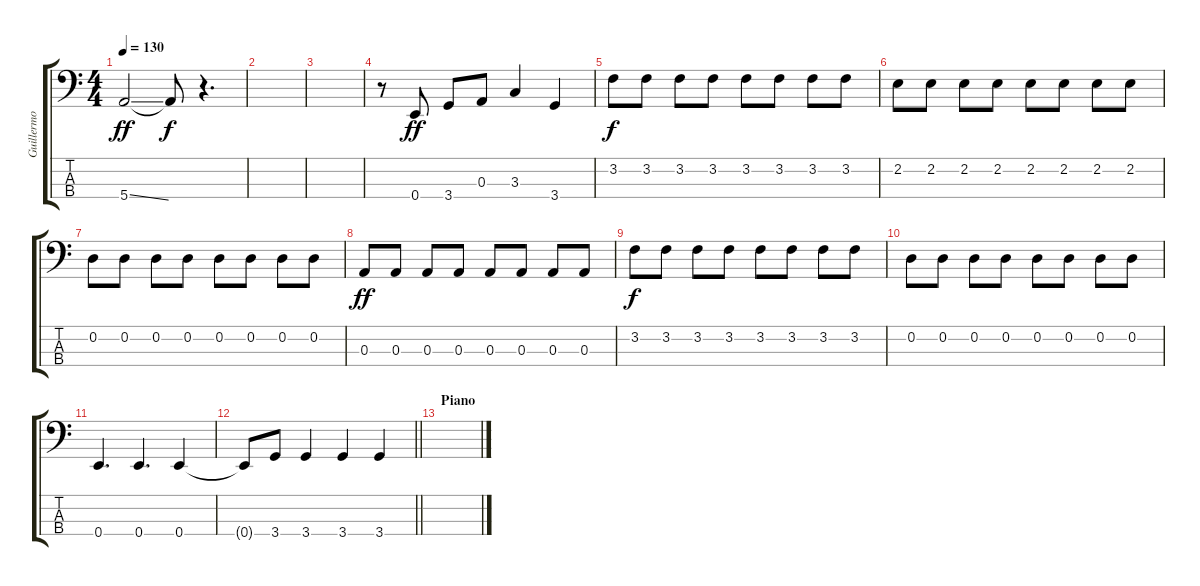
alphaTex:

\track ("Guillermo Sánchez" "Guillermo ") {instrument electricbassfinger}
\staff {score tabs}
\tuning (G2 D2 A1 E1) {hide}
\ts (4 4)
\tempo 130
\clef f4
\ks c
5.4{ss}.2{dy ff} 5.4{t}.8{dy f} r.4{d} |
|
|
r.8 0.4.8{dy ff} 3.4.8 0.3.8 3.3.4 3.4.4 |
3.2.8{dy f} 3.2.8 3.2.8 3.2.8 3.2.8 3.2.8 3.2.8 3.2.8 |
2.2.8 2.2.8 2.2.8 2.2.8 2.2.8 2.2.8 2.2.8 2.2.8 |
0.2.8 0.2.8 0.2.8 0.2.8 0.2.8 0.2.8 0.2.8 0.2.8 |
0.3.8{dy ff} 0.3.8 0.3.8 0.3.8 0.3.8 0.3.8 0.3.8 0.3.8 |
3.2.8{dy f} 3.2.8 3.2.8 3.2.8 3.2.8 3.2.8 3.2.8 3.2.8 |
0.2.8 0.2.8 0.2.8 0.2.8 0.2.8 0.2.8 0.2.8 0.2.8 |
0.4.4{d} 0.4.4{d} 0.4.4 |
\barLineRight lightlight
0.4{t}.8 3.4.8 3.4.4 3.4.4 3.4.4 |
\section ("" "Piano")
